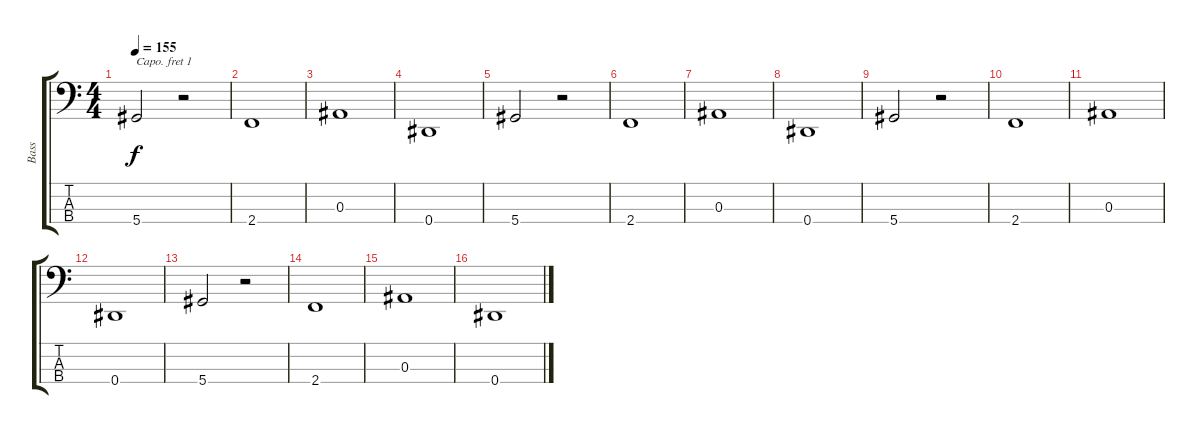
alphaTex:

\track ("Bass" "Bass") {instrument electricbasspick}
\staff {score tabs}
\capo 1
\tuning (G2 D2 A1 D1) {hide}
\ts (4 4)
\tempo 155
\clef f4
\ks c
5.4.2{dy f} r.2 |
2.4.1 |
0.3.1 |
0.4.1 |
5.4.2 r.2 |
2.4.1 |
0.3.1 |
0.4.1 |
5.4.2 r.2 |
2.4.1 |
0.3.1 |
0.4.1 |
5.4.2 r.2 |
2.4.1 |
0.3.1 |
0.4.1
